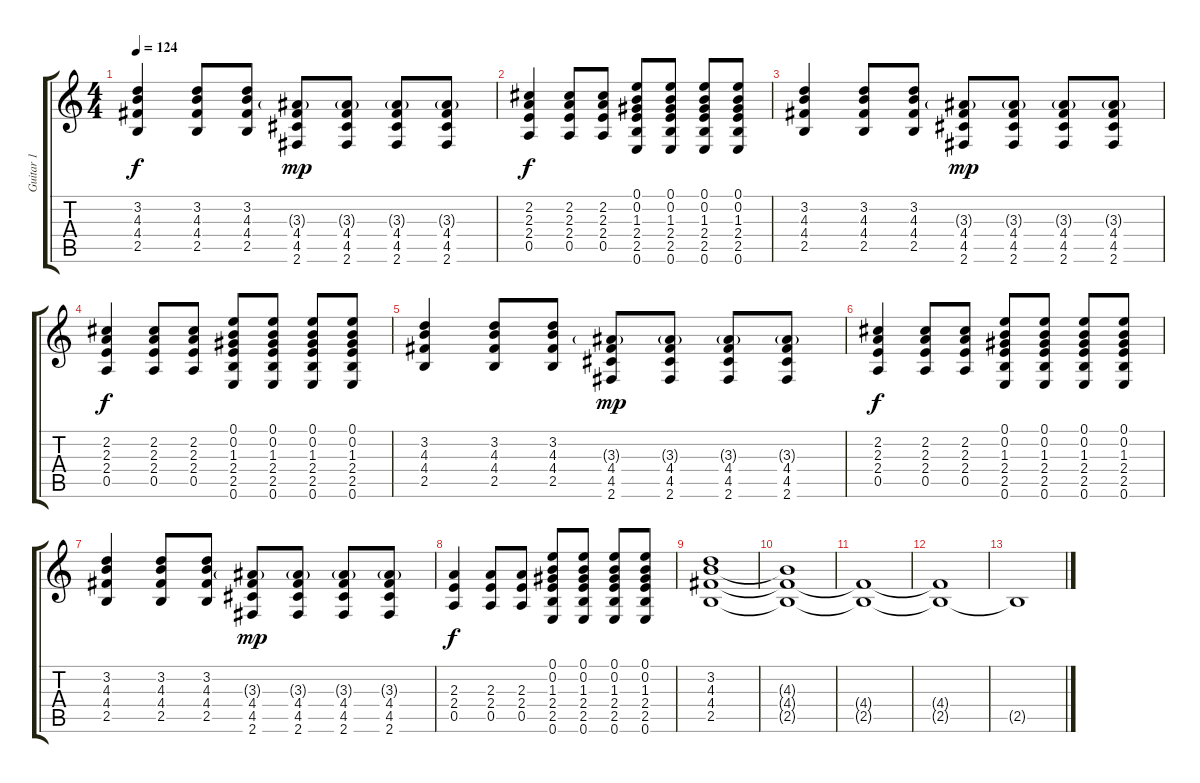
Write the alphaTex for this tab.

\track ("Guitar 1" "Guitar 1") {instrument overdrivenguitar}
\staff {score tabs}
\tuning (E4 B3 G3 D3 A2 E2) {hide}
\ts (4 4)
\tempo 124
\clef g2
\ks c
(3.2 4.3 4.4 2.5).4{dy f} (3.2 4.3 4.4 2.5).8 (3.2 4.3 4.4 2.5).8 (3.3{g} 4.4 4.5 2.6).8{dy mp} (3.3{g} 4.4 4.5 2.6).8 (3.3{g} 4.4 4.5 2.6).8 (3.3{g} 4.4 4.5 2.6).8 |
(2.2 2.3 2.4 0.5).4{dy f} (2.2 2.3 2.4 0.5).8 (2.2 2.3 2.4 0.5).8 (0.1 0.2 1.3 2.4 2.5 0.6).8 (0.1 0.2 1.3 2.4 2.5 0.6).8 (0.1 0.2 1.3 2.4 2.5 0.6).8 (0.1 0.2 1.3 2.4 2.5 0.6).8 |
(3.2 4.3 4.4 2.5).4 (3.2 4.3 4.4 2.5).8 (3.2 4.3 4.4 2.5).8 (3.3{g} 4.4 4.5 2.6).8{dy mp} (3.3{g} 4.4 4.5 2.6).8 (3.3{g} 4.4 4.5 2.6).8 (3.3{g} 4.4 4.5 2.6).8 |
(2.2 2.3 2.4 0.5).4{dy f} (2.2 2.3 2.4 0.5).8 (2.2 2.3 2.4 0.5).8 (0.1 0.2 1.3 2.4 2.5 0.6).8 (0.1 0.2 1.3 2.4 2.5 0.6).8 (0.1 0.2 1.3 2.4 2.5 0.6).8 (0.1 0.2 1.3 2.4 2.5 0.6).8 |
(3.2 4.3 4.4 2.5).4 (3.2 4.3 4.4 2.5).8 (3.2 4.3 4.4 2.5).8 (3.3{g} 4.4 4.5 2.6).8{dy mp} (3.3{g} 4.4 4.5 2.6).8 (3.3{g} 4.4 4.5 2.6).8 (3.3{g} 4.4 4.5 2.6).8 |
(2.2 2.3 2.4 0.5).4{dy f} (2.2 2.3 2.4 0.5).8 (2.2 2.3 2.4 0.5).8 (0.1 0.2 1.3 2.4 2.5 0.6).8 (0.1 0.2 1.3 2.4 2.5 0.6).8 (0.1 0.2 1.3 2.4 2.5 0.6).8 (0.1 0.2 1.3 2.4 2.5 0.6).8 |
(3.2 4.3 4.4 2.5).4 (3.2 4.3 4.4 2.5).8 (3.2 4.3 4.4 2.5).8 (3.3{g} 4.4 4.5 2.6).8{dy mp} (3.3{g} 4.4 4.5 2.6).8 (3.3{g} 4.4 4.5 2.6).8 (3.3{g} 4.4 4.5 2.6).8 |
(2.3 2.4 0.5).4{dy f} (2.3 2.4 0.5).8 (2.3 2.4 0.5).8 (0.1 0.2 1.3 2.4 2.5 0.6).8 (0.1 0.2 1.3 2.4 2.5 0.6).8 (0.1 0.2 1.3 2.4 2.5 0.6).8 (0.1 0.2 1.3 2.4 2.5 0.6).8 |
(3.2 4.3 4.4 2.5).1 |
(4.3{t} 4.4{t} 2.5{t}).1 |
(4.4{t} 2.5{t}).1 |
(4.4{t} 2.5{t}).1 |
2.5{t}.1
